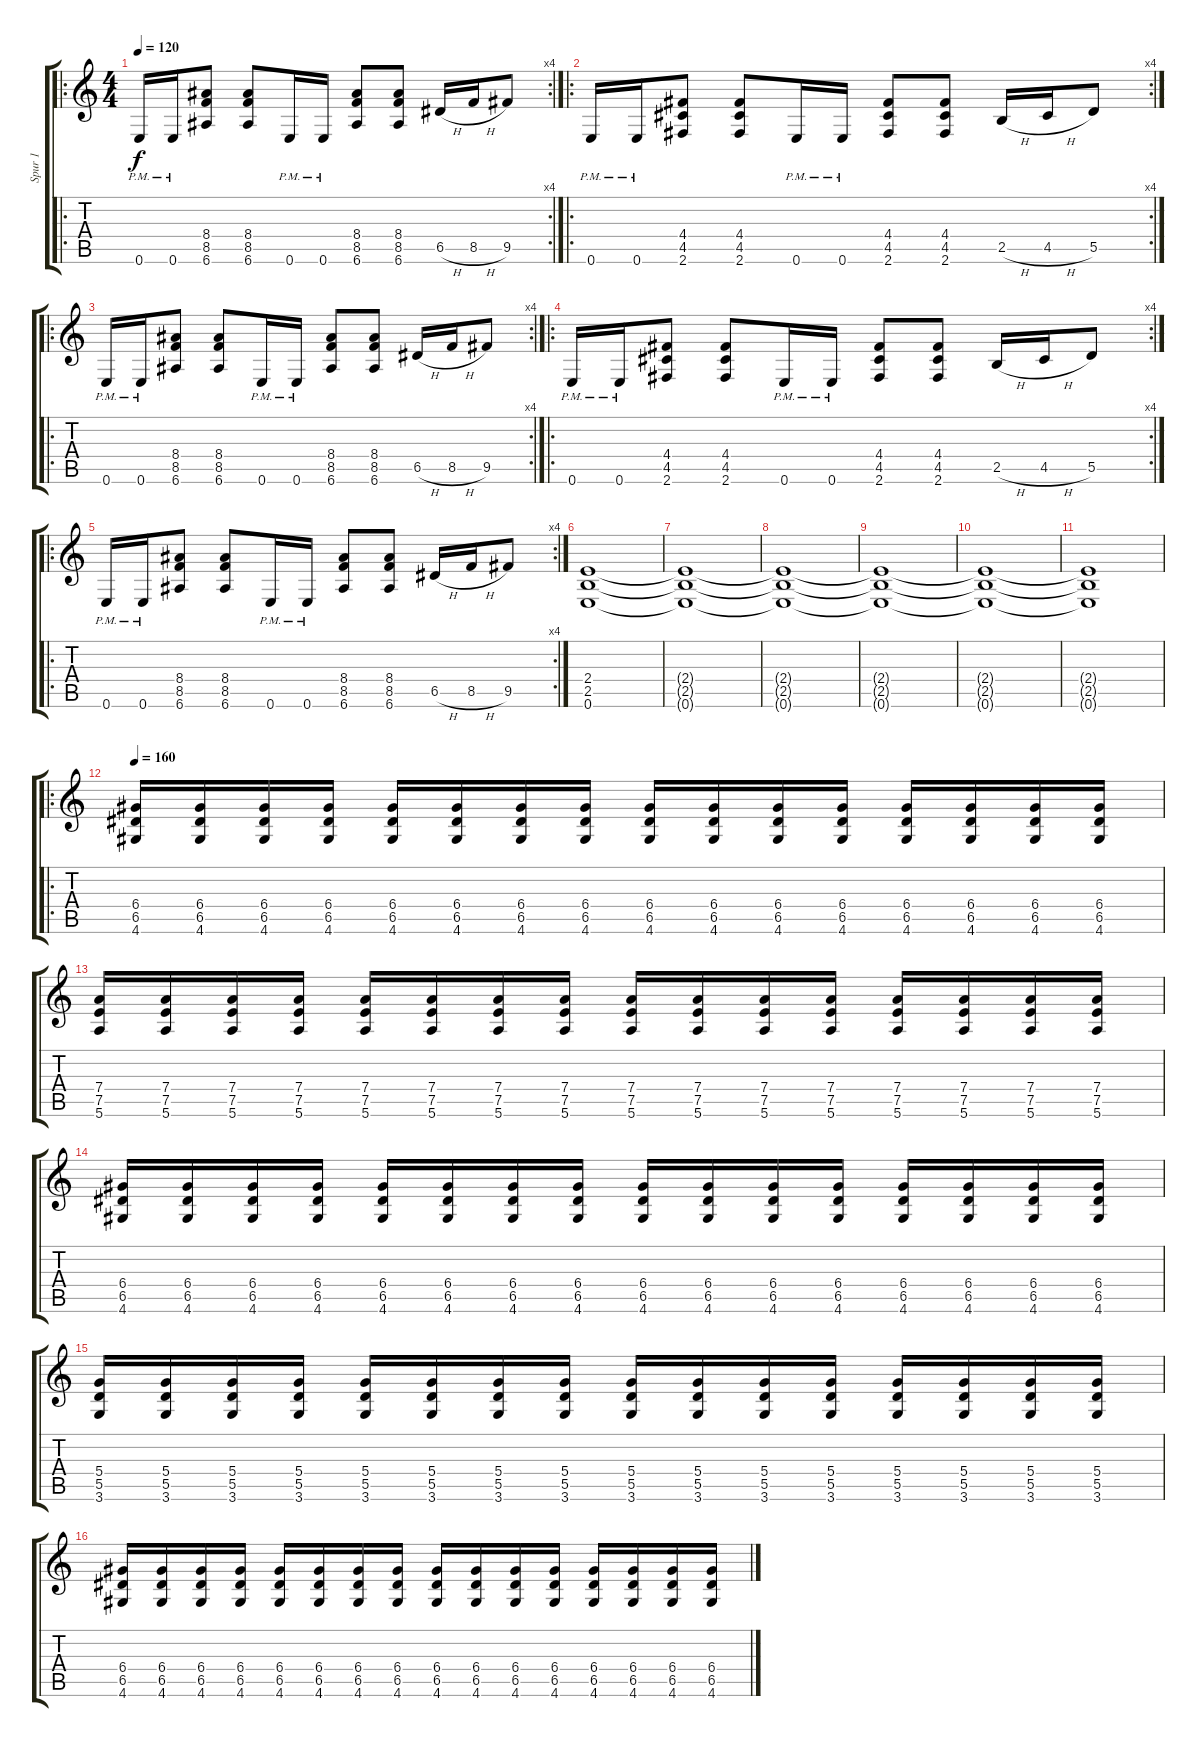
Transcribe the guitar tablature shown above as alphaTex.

\track ("Spur 1" "Spur 1") {instrument distortionguitar}
\staff {score tabs}
\tuning (E4 B3 G3 D3 A2 E2) {hide}
\ro
\rc 4
\ts (4 4)
\tempo 120
\clef g2
\ks c
0.6{pm}.16{dy f} 0.6{pm}.16 (8.4 8.5 6.6).8 (8.4 8.5 6.6).8 0.6{pm}.16 0.6{pm}.16 (8.4 8.5 6.6).8 (8.4 8.5 6.6).8 6.5{h}.16 8.5{h}.16 9.5.8 |
\ro
\rc 4
0.6{pm}.16 0.6{pm}.16 (4.4 4.5 2.6).8 (4.4 4.5 2.6).8 0.6{pm}.16 0.6{pm}.16 (4.4 4.5 2.6).8 (4.4 4.5 2.6).8 2.5{h}.16 4.5{h}.16 5.5.8 |
\ro
\rc 4
0.6{pm}.16 0.6{pm}.16 (8.4 8.5 6.6).8 (8.4 8.5 6.6).8 0.6{pm}.16 0.6{pm}.16 (8.4 8.5 6.6).8 (8.4 8.5 6.6).8 6.5{h}.16 8.5{h}.16 9.5.8 |
\ro
\rc 4
0.6{pm}.16 0.6{pm}.16 (4.4 4.5 2.6).8 (4.4 4.5 2.6).8 0.6{pm}.16 0.6{pm}.16 (4.4 4.5 2.6).8 (4.4 4.5 2.6).8 2.5{h}.16 4.5{h}.16 5.5.8 |
\ro
\rc 4
0.6{pm}.16 0.6{pm}.16 (8.4 8.5 6.6).8 (8.4 8.5 6.6).8 0.6{pm}.16 0.6{pm}.16 (8.4 8.5 6.6).8 (8.4 8.5 6.6).8 6.5{h}.16 8.5{h}.16 9.5.8 |
(2.4 2.5 0.6).1 |
(2.4{t} 2.5{t} 0.6{t}).1 |
(2.4{t} 2.5{t} 0.6{t}).1 |
(2.4{t} 2.5{t} 0.6{t}).1 |
(2.4{t} 2.5{t} 0.6{t}).1 |
(2.4{t} 2.5{t} 0.6{t}).1 |
\ro
\tempo 160
(6.4 6.5 4.6).16 (6.4 6.5 4.6).16 (6.4 6.5 4.6).16 (6.4 6.5 4.6).16 (6.4 6.5 4.6).16 (6.4 6.5 4.6).16 (6.4 6.5 4.6).16 (6.4 6.5 4.6).16 (6.4 6.5 4.6).16 (6.4 6.5 4.6).16 (6.4 6.5 4.6).16 (6.4 6.5 4.6).16 (6.4 6.5 4.6).16 (6.4 6.5 4.6).16 (6.4 6.5 4.6).16 (6.4 6.5 4.6).16 |
(7.4 7.5 5.6).16 (7.4 7.5 5.6).16 (7.4 7.5 5.6).16 (7.4 7.5 5.6).16 (7.4 7.5 5.6).16 (7.4 7.5 5.6).16 (7.4 7.5 5.6).16 (7.4 7.5 5.6).16 (7.4 7.5 5.6).16 (7.4 7.5 5.6).16 (7.4 7.5 5.6).16 (7.4 7.5 5.6).16 (7.4 7.5 5.6).16 (7.4 7.5 5.6).16 (7.4 7.5 5.6).16 (7.4 7.5 5.6).16 |
(6.4 6.5 4.6).16 (6.4 6.5 4.6).16 (6.4 6.5 4.6).16 (6.4 6.5 4.6).16 (6.4 6.5 4.6).16 (6.4 6.5 4.6).16 (6.4 6.5 4.6).16 (6.4 6.5 4.6).16 (6.4 6.5 4.6).16 (6.4 6.5 4.6).16 (6.4 6.5 4.6).16 (6.4 6.5 4.6).16 (6.4 6.5 4.6).16 (6.4 6.5 4.6).16 (6.4 6.5 4.6).16 (6.4 6.5 4.6).16 |
(5.4 5.5 3.6).16 (5.4 5.5 3.6).16 (5.4 5.5 3.6).16 (5.4 5.5 3.6).16 (5.4 5.5 3.6).16 (5.4 5.5 3.6).16 (5.4 5.5 3.6).16 (5.4 5.5 3.6).16 (5.4 5.5 3.6).16 (5.4 5.5 3.6).16 (5.4 5.5 3.6).16 (5.4 5.5 3.6).16 (5.4 5.5 3.6).16 (5.4 5.5 3.6).16 (5.4 5.5 3.6).16 (5.4 5.5 3.6).16 |
(6.4 6.5 4.6).16 (6.4 6.5 4.6).16 (6.4 6.5 4.6).16 (6.4 6.5 4.6).16 (6.4 6.5 4.6).16 (6.4 6.5 4.6).16 (6.4 6.5 4.6).16 (6.4 6.5 4.6).16 (6.4 6.5 4.6).16 (6.4 6.5 4.6).16 (6.4 6.5 4.6).16 (6.4 6.5 4.6).16 (6.4 6.5 4.6).16 (6.4 6.5 4.6).16 (6.4 6.5 4.6).16 (6.4 6.5 4.6).16
